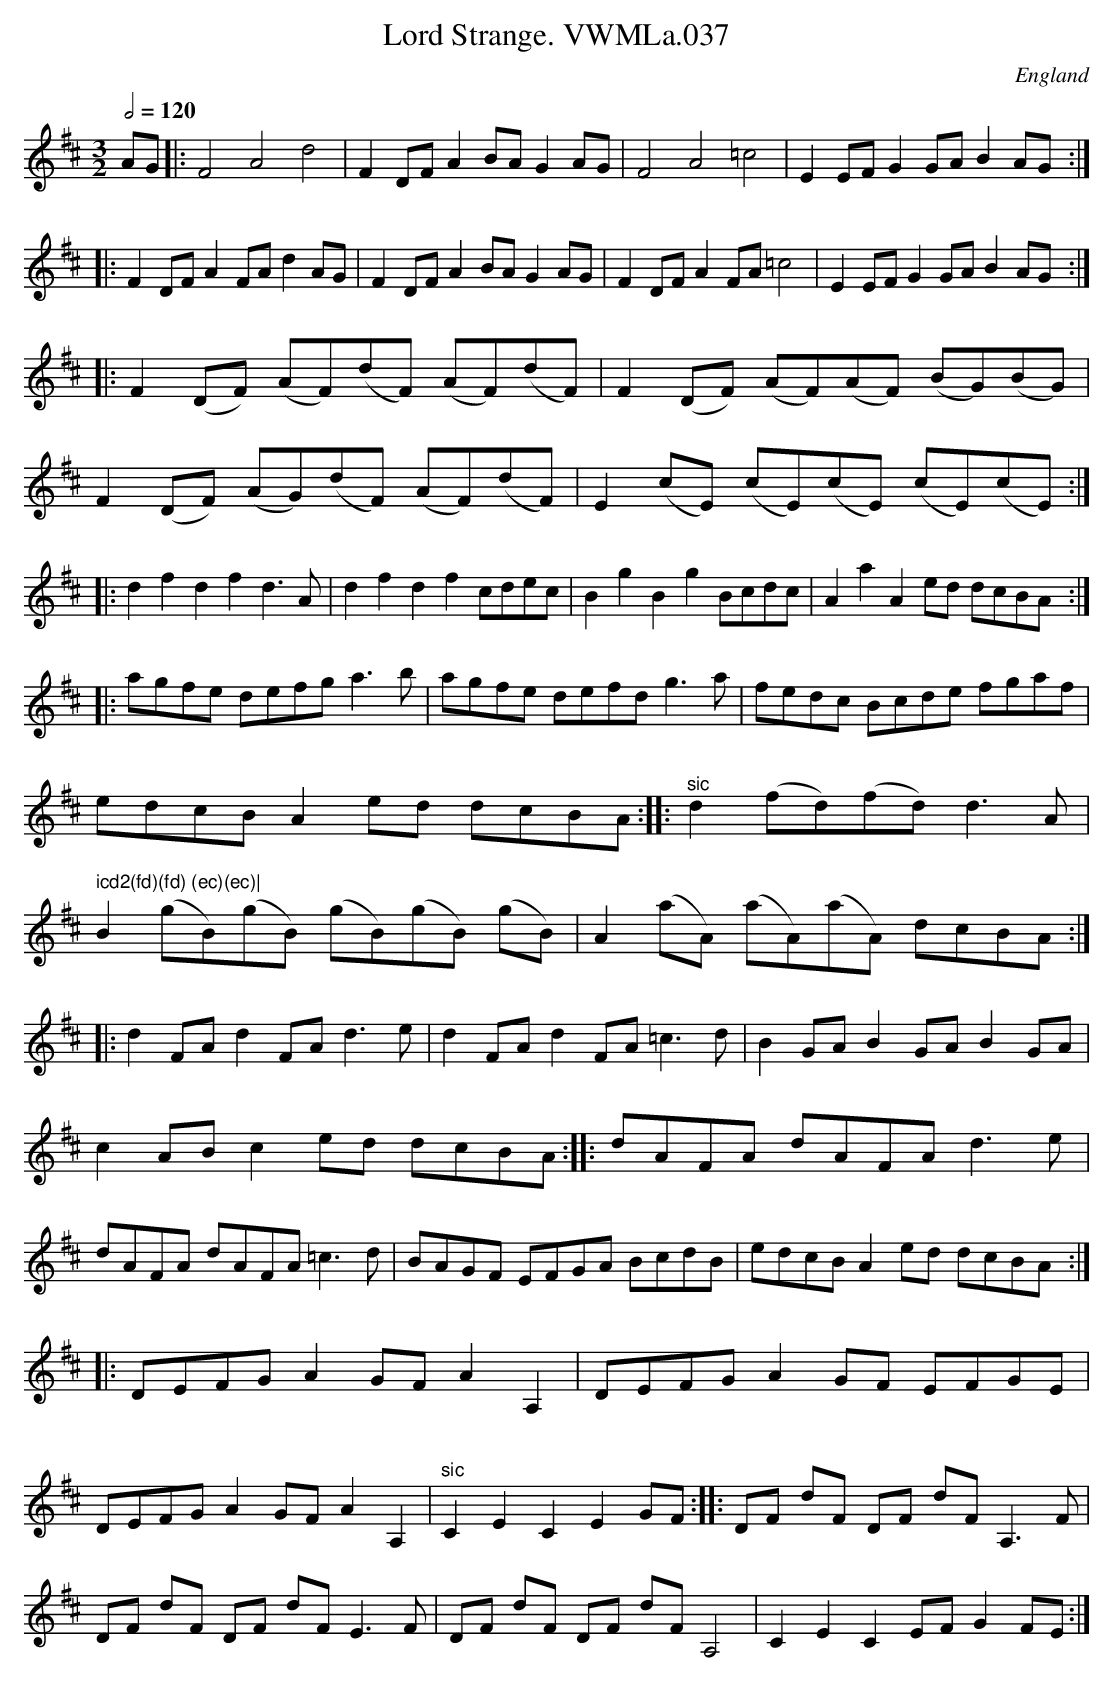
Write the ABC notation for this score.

X:1
T:Lord Strange. VWMLa.037
O:England
M:3/2
L:1/8
Q:1/2=120
K:D major
AG|:F4A4d4|F2DFA2BAG2AG|F4A4=c4|E2EFG2GAB2AG:|\
|:F2DFA2FAd2AG|F2DFA2BAG2AG|F2DFA2FA=c4|E2EFG2GAB2AG:|
|:F2(DF) (AF)(dF) (AF)(dF)|F2(DF) (AF)(AF) (BG)(BG)|\
F2(DF) (AG)(dF) (AF)(dF) |E2(cE) (cE)(cE) (cE)(cE):|\
|:d2f2d2f2d3A|d2f2d2f2cdec|B2g2B2g2Bcdc|A2a2A2ed dcBA:|
|:agfe defga3b|agfe defdg3a|fedc Bcde fgaf|edcBA2ed dcBA:|\
|:"^sic"d2(fd)(fd)d3A|" icd2(fd)(fd) (ec)(ec)|\
B2(gB)(gB) (gB)(gB) (gB)|A2(aA) (aA)(aA) dcBA:|
|:d2FAd2FAd3e|d2FAd2FA=c3d|B2GAB2GAB2GA|c2ABc2ed dcBA:|\
|:dAFA dAFAd3e|dAFA dAFA=c3d|BAGF EFGA BcdB|edcBA2ed dcBA:|
|:DEFGA2GFA2A,2|DEFGA2GF EFGE|DEFGA2GFA2A,2|"^sic"C2E2C2E2GF:|\
|:DF dF DF dFA,3F|DF dF DF dFE3F|DF dF DF dFA,4|C2E2C2EFG2FE:|
